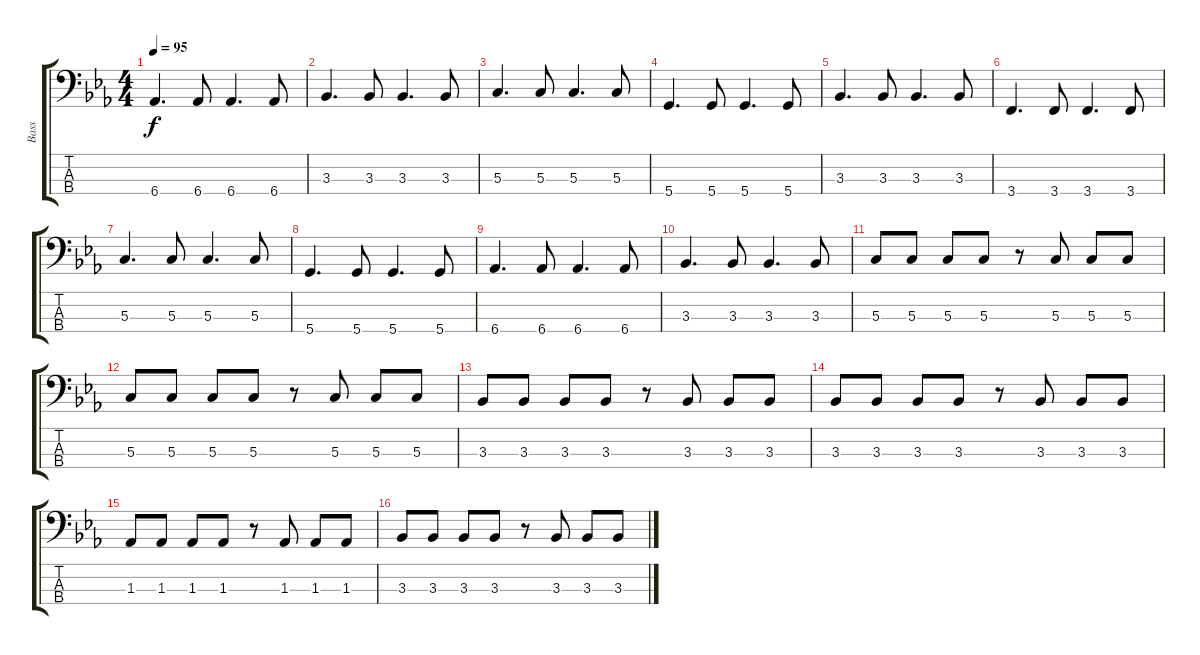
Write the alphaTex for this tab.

\track ("Bass" "Bass") {instrument electricbasspick}
\staff {score tabs}
\tuning (F2 C2 G1 D1) {hide}
\ts (4 4)
\tempo 95
\clef f4
\ks cminor
6.4.4{d dy f} 6.4.8 6.4.4{d} 6.4.8 |
3.3.4{d} 3.3.8 3.3.4{d} 3.3.8 |
5.3.4{d} 5.3.8 5.3.4{d} 5.3.8 |
5.4.4{d} 5.4.8 5.4.4{d} 5.4.8 |
3.3.4{d} 3.3.8 3.3.4{d} 3.3.8 |
3.4.4{d} 3.4.8 3.4.4{d} 3.4.8 |
5.3.4{d} 5.3.8 5.3.4{d} 5.3.8 |
5.4.4{d} 5.4.8 5.4.4{d} 5.4.8 |
6.4.4{d} 6.4.8 6.4.4{d} 6.4.8 |
3.3.4{d} 3.3.8 3.3.4{d} 3.3.8 |
5.3.8 5.3.8 5.3.8 5.3.8 r.8 5.3.8 5.3.8 5.3.8 |
5.3.8 5.3.8 5.3.8 5.3.8 r.8 5.3.8 5.3.8 5.3.8 |
3.3.8 3.3.8 3.3.8 3.3.8 r.8 3.3.8 3.3.8 3.3.8 |
3.3.8 3.3.8 3.3.8 3.3.8 r.8 3.3.8 3.3.8 3.3.8 |
1.3.8 1.3.8 1.3.8 1.3.8 r.8 1.3.8 1.3.8 1.3.8 |
3.3.8 3.3.8 3.3.8 3.3.8 r.8 3.3.8 3.3.8 3.3.8
